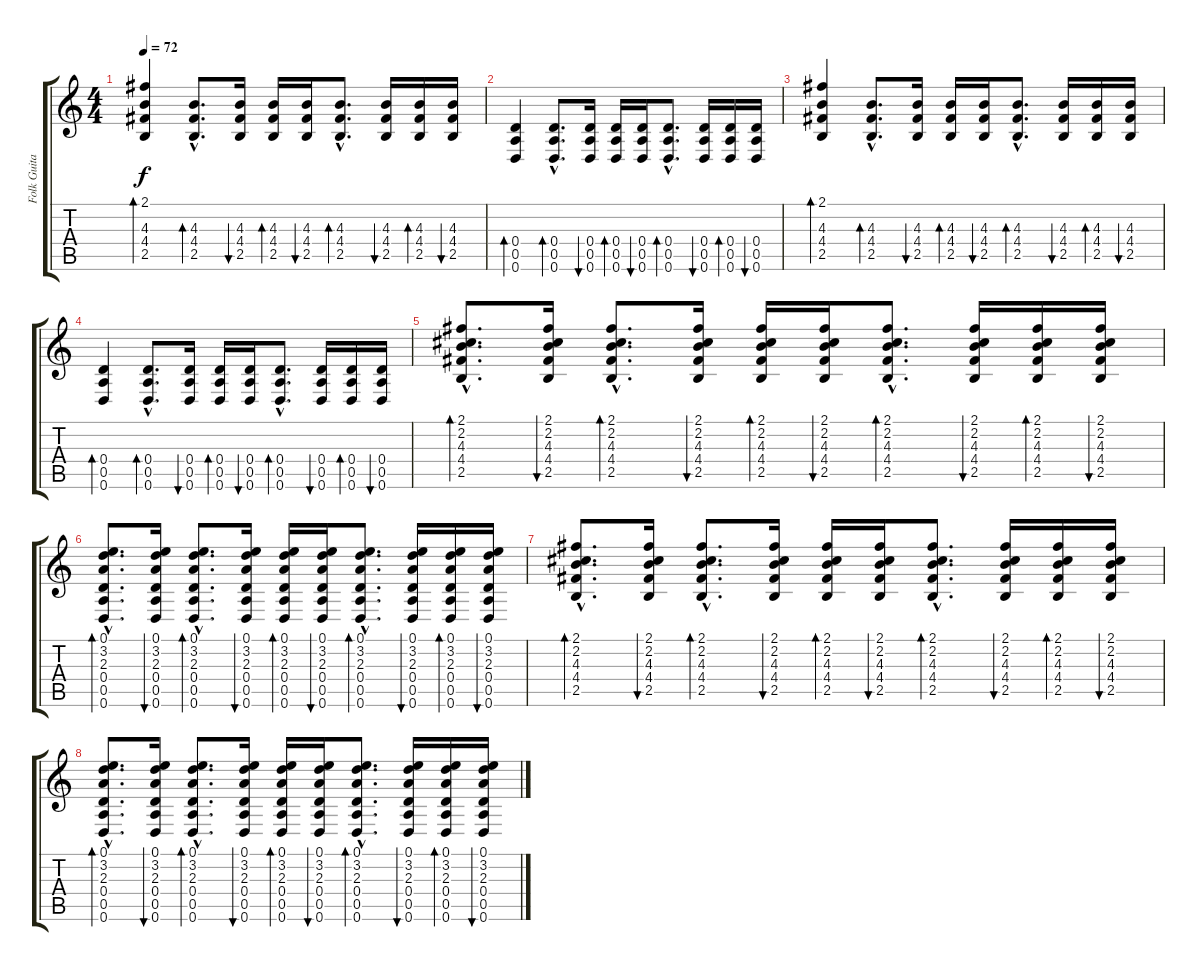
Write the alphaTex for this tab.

\track ("Folk Guitar (drop D)" "Folk Guita") {instrument acousticguitarsteel}
\staff {score tabs}
\tuning (E4 B3 G3 D3 A2 D2) {hide}
\ts (4 4)
\tempo 72
\clef g2
\ks c
(2.1 4.3 4.4 2.5).4{bd 120 dy f} (4.3{hac} 4.4{hac} 2.5{hac}).8{d bd 30 volume 6} (4.3 4.4 2.5).16{bu 30} (4.3 4.4 2.5).16{bd 30} (4.3 4.4 2.5).16{bu 30} (4.3{hac} 4.4{hac} 2.5{hac}).8{d bd 30} (4.3 4.4 2.5).16{bu 30} (4.3 4.4 2.5).16{bd 30} (4.3 4.4 2.5).16{bu 30} |
(0.4 0.5 0.6).4{bd 120 volume 10} (0.4{hac} 0.5{hac} 0.6{hac}).8{d bd 30 volume 6} (0.4 0.5 0.6).16{bu 30} (0.4 0.5 0.6).16{bd 30} (0.4 0.5 0.6).16{bu 30} (0.4{hac} 0.5{hac} 0.6{hac}).8{d bd 30} (0.4 0.5 0.6).16{bu 30} (0.4 0.5 0.6).16{bd 30} (0.4 0.5 0.6).16{bu 30} |
(2.1 4.3 4.4 2.5).4{bd 120} (4.3{hac} 4.4{hac} 2.5{hac}).8{d bd 30 volume 6} (4.3 4.4 2.5).16{bu 30} (4.3 4.4 2.5).16{bd 30} (4.3 4.4 2.5).16{bu 30} (4.3{hac} 4.4{hac} 2.5{hac}).8{d bd 30} (4.3 4.4 2.5).16{bu 30} (4.3 4.4 2.5).16{bd 30} (4.3 4.4 2.5).16{bu 30} |
(0.4 0.5 0.6).4{bd 120 volume 10} (0.4{hac} 0.5{hac} 0.6{hac}).8{d bd 30 volume 6} (0.4 0.5 0.6).16{bu 30} (0.4 0.5 0.6).16{bd 30} (0.4 0.5 0.6).16{bu 30} (0.4{hac} 0.5{hac} 0.6{hac}).8{d bd 30} (0.4 0.5 0.6).16{bu 30} (0.4 0.5 0.6).16{bd 30} (0.4 0.5 0.6).16{bu 30} |
(2.1{hac} 2.2{hac} 4.3{hac} 4.4{hac} 2.5{hac}).8{d bd 30 volume 6} (2.1 2.2 4.3 4.4 2.5).16{bu 30} (2.1{hac} 2.2{hac} 4.3{hac} 4.4{hac} 2.5{hac}).8{d bd 30} (2.1 2.2 4.3 4.4 2.5).16{bu 30} (2.1 2.2 4.3 4.4 2.5).16{bd 30} (2.1 2.2 4.3 4.4 2.5).16{bu 30} (2.1{hac} 2.2{hac} 4.3{hac} 4.4{hac} 2.5{hac}).8{d bd 30} (2.1 2.2 4.3 4.4 2.5).16{bu 30} (2.1 2.2 4.3 4.4 2.5).16{bd 30} (2.1 2.2 4.3 4.4 2.5).16{bu 30} |
(0.1{hac} 3.2{hac} 2.3{hac} 0.4{hac} 0.5{hac} 0.6{hac}).8{d bd 30} (0.1 3.2 2.3 0.4 0.5 0.6).16{bu 30} (0.1{hac} 3.2{hac} 2.3{hac} 0.4{hac} 0.5{hac} 0.6{hac}).8{d bd 30} (0.1 3.2 2.3 0.4 0.5 0.6).16{bu 30} (0.1 3.2 2.3 0.4 0.5 0.6).16{bd 30} (0.1 3.2 2.3 0.4 0.5 0.6).16{bu 30} (0.1{hac} 3.2{hac} 2.3{hac} 0.4{hac} 0.5{hac} 0.6{hac}).8{d bd 30} (0.1 3.2 2.3 0.4 0.5 0.6).16{bu 30} (0.1 3.2 2.3 0.4 0.5 0.6).16{bd 30} (0.1 3.2 2.3 0.4 0.5 0.6).16{bu 30} |
(2.1{hac} 2.2{hac} 4.3{hac} 4.4{hac} 2.5{hac}).8{d bd 30 volume 5} (2.1 2.2 4.3 4.4 2.5).16{bu 30} (2.1{hac} 2.2{hac} 4.3{hac} 4.4{hac} 2.5{hac}).8{d bd 30} (2.1 2.2 4.3 4.4 2.5).16{bu 30} (2.1 2.2 4.3 4.4 2.5).16{bd 30} (2.1 2.2 4.3 4.4 2.5).16{bu 30} (2.1{hac} 2.2{hac} 4.3{hac} 4.4{hac} 2.5{hac}).8{d bd 30} (2.1 2.2 4.3 4.4 2.5).16{bu 30} (2.1 2.2 4.3 4.4 2.5).16{bd 30} (2.1 2.2 4.3 4.4 2.5).16{bu 30} |
(0.1{hac} 3.2{hac} 2.3{hac} 0.4{hac} 0.5{hac} 0.6{hac}).8{d bd 30} (0.1 3.2 2.3 0.4 0.5 0.6).16{bu 30} (0.1{hac} 3.2{hac} 2.3{hac} 0.4{hac} 0.5{hac} 0.6{hac}).8{d bd 30} (0.1 3.2 2.3 0.4 0.5 0.6).16{bu 30} (0.1 3.2 2.3 0.4 0.5 0.6).16{bd 30} (0.1 3.2 2.3 0.4 0.5 0.6).16{bu 30} (0.1{hac} 3.2{hac} 2.3{hac} 0.4{hac} 0.5{hac} 0.6{hac}).8{d bd 30} (0.1 3.2 2.3 0.4 0.5 0.6).16{bu 30} (0.1 3.2 2.3 0.4 0.5 0.6).16{bd 30} (0.1 3.2 2.3 0.4 0.5 0.6).16{bu 30}
